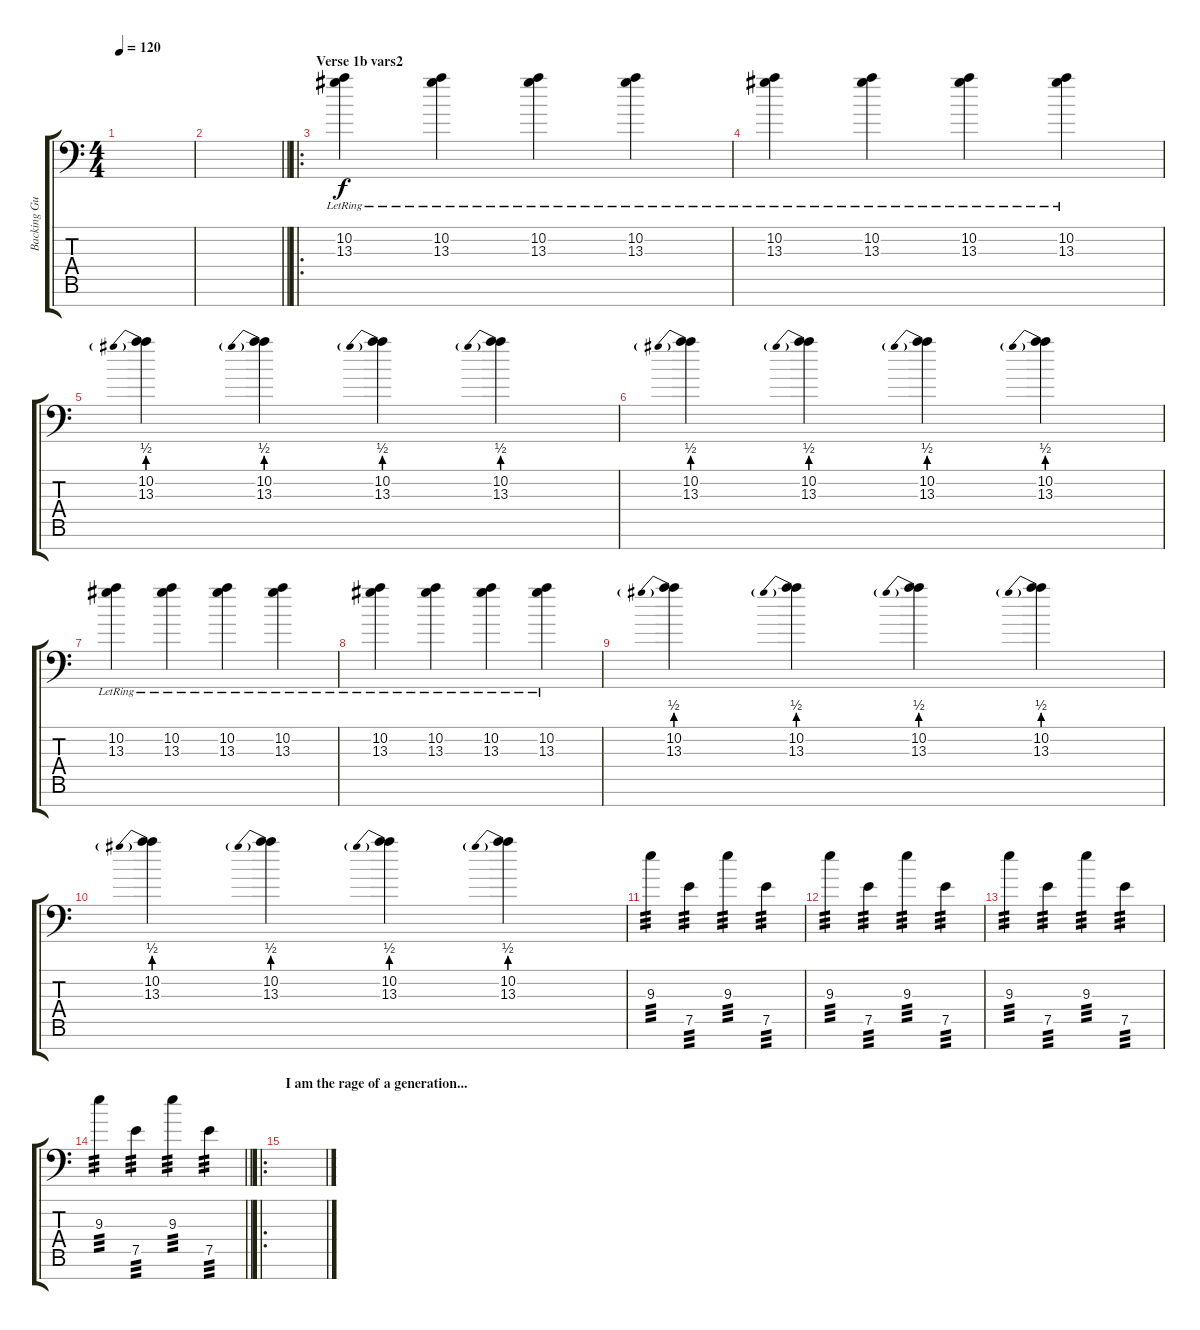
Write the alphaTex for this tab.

\track ("Backing Guitar and FX" "Backing Gu") {instrument overdrivenguitar}
\staff {score tabs}
\tuning (E4 B3 G3 D3 A2 E2 C-1) {hide}
\ts (4 4)
\tempo 120
\clef f4
\ks c
|
\barLineRight lightlight
|
\ro
\section ("" "Verse 1b vars2")
(10.2{lr} 13.3{lr}).4 (10.2{lr} 13.3{lr}).4 (10.2{lr} 13.3{lr}).4 (10.2{lr} 13.3{lr}).4 |
(10.2{lr} 13.3{lr}).4 (10.2{lr} 13.3{lr}).4 (10.2{lr} 13.3{lr}).4 (10.2{lr} 13.3{lr}).4 |
(10.2 13.3{be (prebend 0 2 60 2)}).4 (10.2 13.3{be (prebend 0 2 60 2)}).4 (10.2 13.3{be (prebend 0 2 60 2)}).4 (10.2 13.3{be (prebend 0 2 60 2)}).4 |
(10.2 13.3{be (prebend 0 2 60 2)}).4 (10.2 13.3{be (prebend 0 2 60 2)}).4 (10.2 13.3{be (prebend 0 2 60 2)}).4 (10.2 13.3{be (prebend 0 2 60 2)}).4 |
(10.2{lr} 13.3{lr}).4 (10.2{lr} 13.3{lr}).4 (10.2{lr} 13.3{lr}).4 (10.2{lr} 13.3{lr}).4 |
(10.2{lr} 13.3{lr}).4 (10.2{lr} 13.3{lr}).4 (10.2{lr} 13.3{lr}).4 (10.2{lr} 13.3{lr}).4 |
(10.2 13.3{be (prebend 0 2 60 2)}).4 (10.2 13.3{be (prebend 0 2 60 2)}).4 (10.2 13.3{be (prebend 0 2 60 2)}).4 (10.2 13.3{be (prebend 0 2 60 2)}).4 |
(10.2 13.3{be (prebend 0 2 60 2)}).4 (10.2 13.3{be (prebend 0 2 60 2)}).4 (10.2 13.3{be (prebend 0 2 60 2)}).4 (10.2 13.3{be (prebend 0 2 60 2)}).4 |
9.3.4{tp 3 dy f} 7.5.4{tp 3} 9.3.4{tp 3} 7.5.4{tp 3} |
9.3.4{tp 3} 7.5.4{tp 3} 9.3.4{tp 3} 7.5.4{tp 3} |
9.3.4{tp 3} 7.5.4{tp 3} 9.3.4{tp 3} 7.5.4{tp 3} |
\barLineRight lightlight
9.3.4{tp 3} 7.5.4{tp 3} 9.3.4{tp 3} 7.5.4{tp 3} |
\ro
\section ("" "I am the rage of a generation...")
